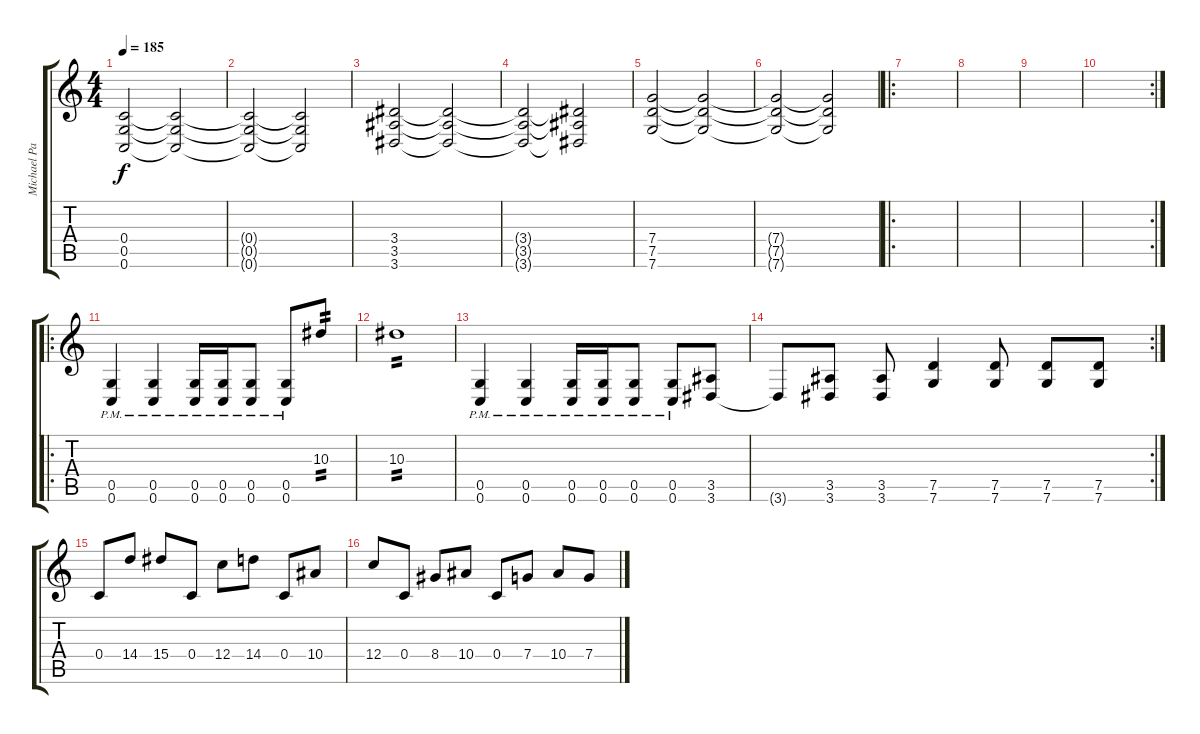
\track ("Michael Padget" "Michael Pa") {instrument distortionguitar}
\staff {score tabs}
\tuning (D4 A3 F3 C3 G2 C2) {hide}
\ts (4 4)
\tempo 185
\clef g2
\ks c
(0.4 0.5 0.6).2{dy f} (0.4{t} 0.5{t} 0.6{t}).2 |
(0.4{t} 0.5{t} 0.6{t}).2 (0.4{t} 0.5{t} 0.6{t}).2 |
(3.4 3.5 3.6).2 (3.4{t} 3.5{t} 3.6{t}).2 |
(3.4{t} 3.5{t} 3.6{t}).2 (3.4{t} 3.5{t} 3.6{t}).2 |
(7.4 7.5 7.6).2 (7.4{t} 7.5{t} 7.6{t}).2 |
(7.4{t} 7.5{t} 7.6{t}).2 (7.4{t} 7.5{t} 7.6{t}).2 |
\ro
|
|
|
\rc 2
|
\ro
(0.5{pm} 0.6{pm}).4 (0.5{pm} 0.6{pm}).4 (0.5{pm} 0.6{pm}).16 (0.5{pm} 0.6{pm}).16 (0.5{pm} 0.6{pm}).8 (0.5{pm} 0.6{pm}).8 10.3.8{tp 2} |
10.3.1{tp 2} |
(0.5{pm} 0.6{pm}).4 (0.5{pm} 0.6{pm}).4 (0.5{pm} 0.6{pm}).16 (0.5{pm} 0.6{pm}).16 (0.5{pm} 0.6{pm}).8 (0.5{pm} 0.6{pm}).8 (3.5 3.6).8 |
\rc 2
3.6{t}.8 (3.5 3.6).8 (3.5 3.6).8 (7.5 7.6).4 (7.5 7.6).8 (7.5 7.6).8 (7.5 7.6).8 |
0.4.8 14.4.8 15.4.8 0.4.8 12.4.8 14.4.8 0.4.8 10.4.8 |
12.4.8 0.4.8 8.4.8 10.4.8 0.4.8 7.4.8 10.4.8 7.4.8
